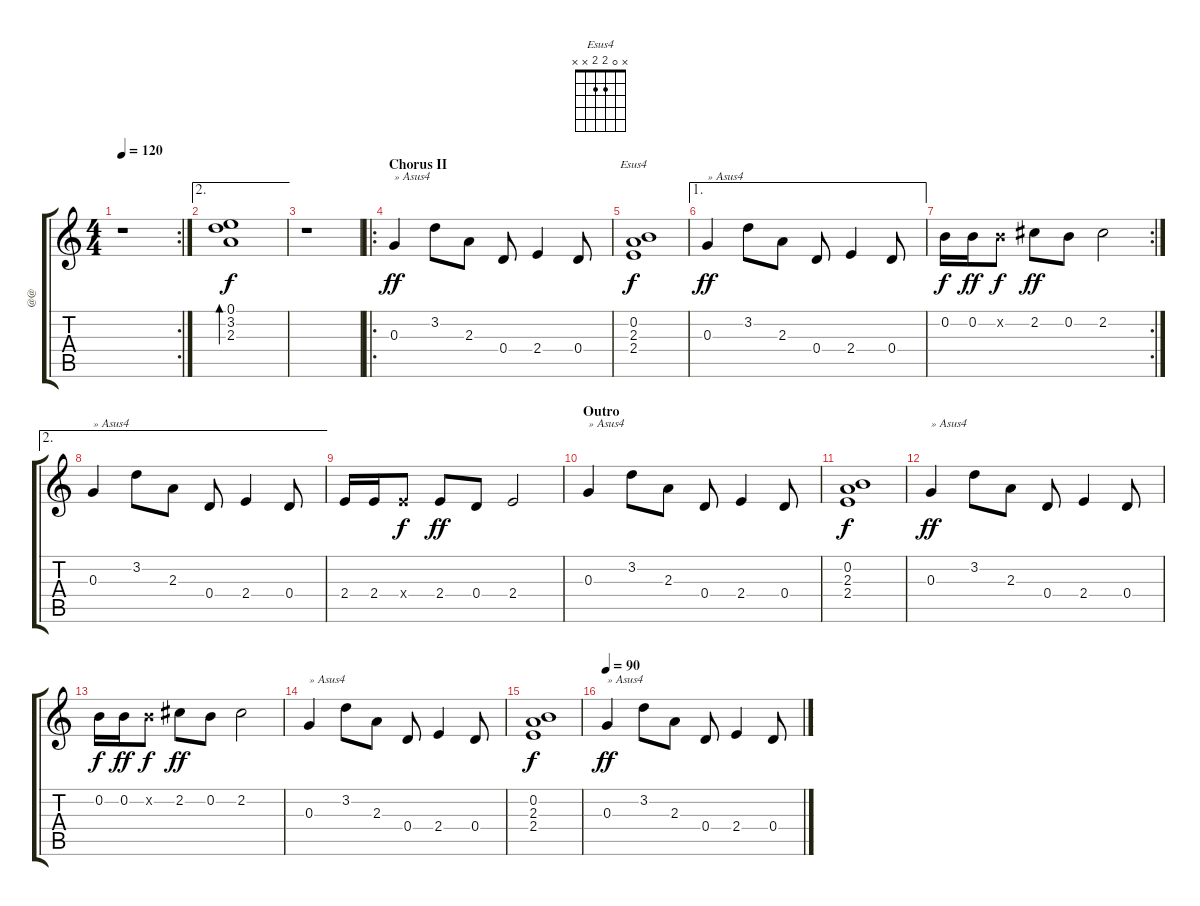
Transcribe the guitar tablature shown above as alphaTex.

\track ("@@" "@@") {instrument acousticguitarsteel}
\staff {score tabs}
\tuning (E4 B3 G3 D3 A2 E2) {hide}
\chord ("Esus4" x 0 2 2 x x)
\rc 2
\ts (4 4)
\tempo 120
\clef g2
\ks c
r.1{dy f} |
\ae 2
(0.1 3.2 2.3).1{bd 60} |
r.1 |
\ro
\section ("" "Chorus II")
0.3.4{txt "» Asus4" dy ff} 3.2.8 2.3.8 0.4.8 2.4.4 0.4.8 |
(0.2 2.3 2.4).1{ch "Esus4" dy f} |
\ae 1
0.3.4{txt "» Asus4" dy ff} 3.2.8 2.3.8 0.4.8 2.4.4 0.4.8 |
\rc 2
0.2.16{dy f} 0.2.16{dy ff} 0.2{x}.8{dy f} 2.2.8{dy ff} 0.2.8 2.2.2 |
\ae 2
0.3.4{txt "» Asus4"} 3.2.8 2.3.8 0.4.8 2.4.4 0.4.8 |
2.4.16 2.4.16 2.4{x}.8{dy f} 2.4.8{dy ff} 0.4.8 2.4.2 |
\section ("" "Outro")
0.3.4{txt "» Asus4"} 3.2.8 2.3.8 0.4.8 2.4.4 0.4.8 |
(0.2 2.3 2.4).1{dy f} |
0.3.4{txt "» Asus4" dy ff} 3.2.8 2.3.8 0.4.8 2.4.4 0.4.8 |
0.2.16{dy f} 0.2.16{dy ff} 0.2{x}.8{dy f} 2.2.8{dy ff} 0.2.8 2.2.2 |
0.3.4{txt "» Asus4"} 3.2.8 2.3.8 0.4.8 2.4.4 0.4.8 |
(0.2 2.3 2.4).1{dy f} |
\tempo 90
0.3.4{txt "» Asus4" dy ff} 3.2.8 2.3.8 0.4.8 2.4.4 0.4.8
